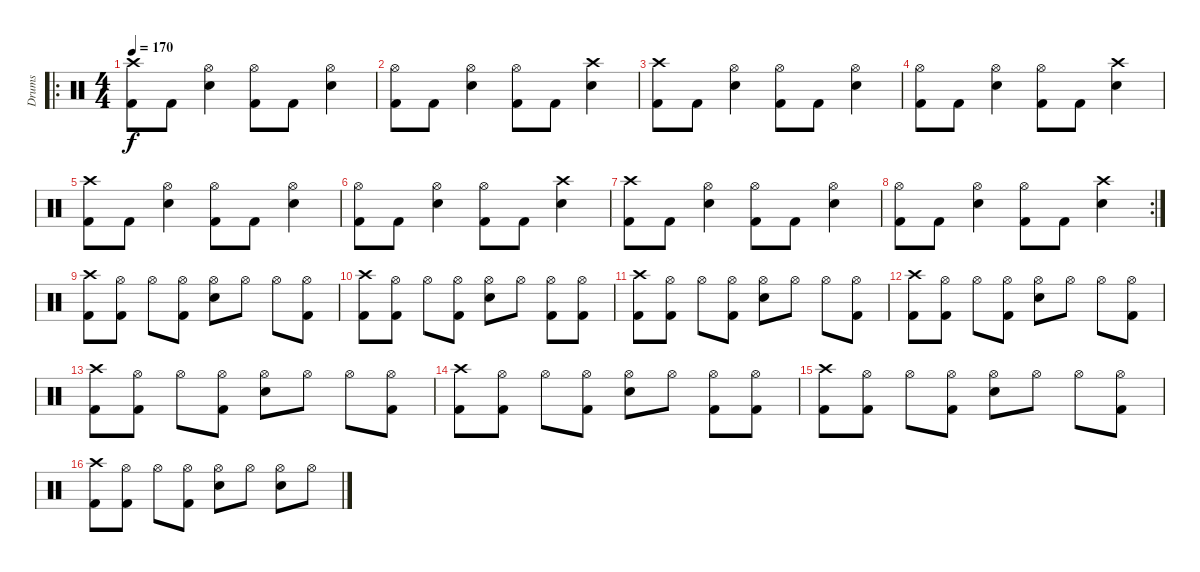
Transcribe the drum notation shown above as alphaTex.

\track ("Drums" "Drums") {instrument percussion}
\staff {score}
\articulation defaults
\ro
\ts (4 4)
\tempo 170
\clef neutral
\ks c
("Crash high (hit)" "Kick (hit) 2").8{dy f} "Kick (hit) 2".8 ("Hi-Hat (open)" "Electric Snare (hit)").4 ("Hi-Hat (open)" "Kick (hit) 2").8 "Kick (hit) 2".8 ("Hi-Hat (open)" "Electric Snare (hit)").4 |
("Hi-Hat (open)" "Kick (hit) 2").8 "Kick (hit) 2".8 ("Hi-Hat (open)" "Electric Snare (hit)").4 ("Hi-Hat (open)" "Kick (hit) 2").8 "Kick (hit) 2".8 ("Crash high (hit)" "Electric Snare (hit)").4 |
("Crash high (hit)" "Kick (hit) 2").8 "Kick (hit) 2".8 ("Hi-Hat (open)" "Electric Snare (hit)").4 ("Hi-Hat (open)" "Kick (hit) 2").8 "Kick (hit) 2".8 ("Hi-Hat (open)" "Electric Snare (hit)").4 |
("Hi-Hat (open)" "Kick (hit) 2").8 "Kick (hit) 2".8 ("Hi-Hat (open)" "Electric Snare (hit)").4 ("Hi-Hat (open)" "Kick (hit) 2").8 "Kick (hit) 2".8 ("Crash high (hit)" "Electric Snare (hit)").4 |
("Crash high (hit)" "Kick (hit) 2").8 "Kick (hit) 2".8 ("Hi-Hat (open)" "Electric Snare (hit)").4 ("Hi-Hat (open)" "Kick (hit) 2").8 "Kick (hit) 2".8 ("Hi-Hat (open)" "Electric Snare (hit)").4 |
("Hi-Hat (open)" "Kick (hit) 2").8 "Kick (hit) 2".8 ("Hi-Hat (open)" "Electric Snare (hit)").4 ("Hi-Hat (open)" "Kick (hit) 2").8 "Kick (hit) 2".8 ("Crash high (hit)" "Electric Snare (hit)").4 |
("Crash high (hit)" "Kick (hit) 2").8 "Kick (hit) 2".8 ("Hi-Hat (open)" "Electric Snare (hit)").4 ("Hi-Hat (open)" "Kick (hit) 2").8 "Kick (hit) 2".8 ("Hi-Hat (open)" "Electric Snare (hit)").4 |
\rc 2
("Hi-Hat (open)" "Kick (hit) 2").8 "Kick (hit) 2".8 ("Hi-Hat (open)" "Electric Snare (hit)").4 ("Hi-Hat (open)" "Kick (hit) 2").8 "Kick (hit) 2".8 ("Crash high (hit)" "Electric Snare (hit)").4 |
("Crash high (hit)" "Kick (hit) 2").8 ("Hi-Hat (open)" "Kick (hit) 2").8 "Hi-Hat (open)".8 ("Hi-Hat (open)" "Kick (hit) 2").8 ("Hi-Hat (open)" "Electric Snare (hit)").8 "Hi-Hat (open)".8 "Hi-Hat (open)".8 ("Hi-Hat (open)" "Kick (hit) 2").8 |
("Crash high (hit)" "Kick (hit) 2").8 ("Hi-Hat (open)" "Kick (hit) 2").8 "Hi-Hat (open)".8 ("Hi-Hat (open)" "Kick (hit) 2").8 ("Hi-Hat (open)" "Electric Snare (hit)").8 "Hi-Hat (open)".8 ("Hi-Hat (open)" "Kick (hit) 2").8 ("Hi-Hat (open)" "Kick (hit) 2").8 |
("Crash high (hit)" "Kick (hit) 2").8 ("Hi-Hat (open)" "Kick (hit) 2").8 "Hi-Hat (open)".8 ("Hi-Hat (open)" "Kick (hit) 2").8 ("Hi-Hat (open)" "Electric Snare (hit)").8 "Hi-Hat (open)".8 "Hi-Hat (open)".8 ("Hi-Hat (open)" "Kick (hit) 2").8 |
("Crash high (hit)" "Kick (hit) 2").8 ("Hi-Hat (open)" "Kick (hit) 2").8 "Hi-Hat (open)".8 ("Hi-Hat (open)" "Kick (hit) 2").8 ("Hi-Hat (open)" "Electric Snare (hit)").8 "Hi-Hat (open)".8 "Hi-Hat (open)".8 ("Hi-Hat (open)" "Kick (hit) 2").8 |
("Crash high (hit)" "Kick (hit) 2").8 ("Hi-Hat (open)" "Kick (hit) 2").8 "Hi-Hat (open)".8 ("Hi-Hat (open)" "Kick (hit) 2").8 ("Hi-Hat (open)" "Electric Snare (hit)").8 "Hi-Hat (open)".8 "Hi-Hat (open)".8 ("Hi-Hat (open)" "Kick (hit) 2").8 |
("Crash high (hit)" "Kick (hit) 2").8 ("Hi-Hat (open)" "Kick (hit) 2").8 "Hi-Hat (open)".8 ("Hi-Hat (open)" "Kick (hit) 2").8 ("Hi-Hat (open)" "Electric Snare (hit)").8 "Hi-Hat (open)".8 ("Hi-Hat (open)" "Kick (hit) 2").8 ("Hi-Hat (open)" "Kick (hit) 2").8 |
("Crash high (hit)" "Kick (hit) 2").8 ("Hi-Hat (open)" "Kick (hit) 2").8 "Hi-Hat (open)".8 ("Hi-Hat (open)" "Kick (hit) 2").8 ("Hi-Hat (open)" "Electric Snare (hit)").8 "Hi-Hat (open)".8 "Hi-Hat (open)".8 ("Hi-Hat (open)" "Kick (hit) 2").8 |
("Crash high (hit)" "Kick (hit) 2").8 ("Hi-Hat (open)" "Kick (hit) 2").8 "Hi-Hat (open)".8 ("Hi-Hat (open)" "Kick (hit) 2").8 ("Hi-Hat (open)" "Electric Snare (hit)").8 "Hi-Hat (open)".8 ("Hi-Hat (open)" "Electric Snare (hit)").8 "Hi-Hat (open)".8
